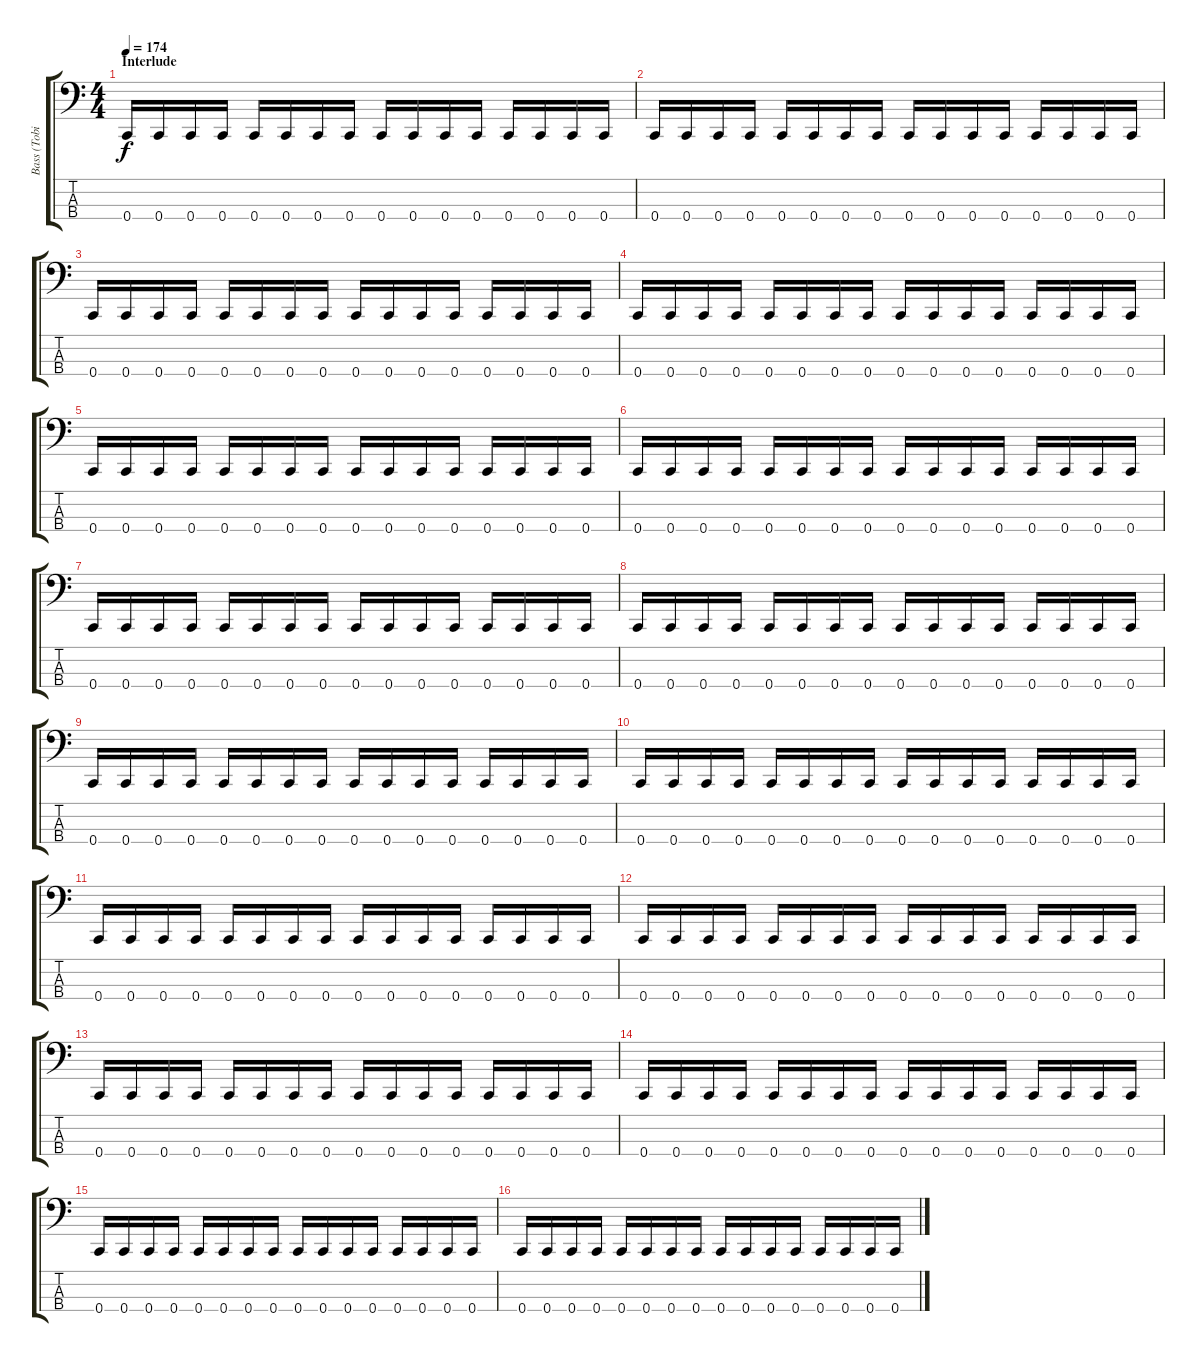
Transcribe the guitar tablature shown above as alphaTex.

\track ("Bass (Tobi)" "Bass (Tobi") {instrument electricbassfinger}
\staff {score tabs}
\tuning (F2 C2 G1 C1) {hide}
\ts (4 4)
\section ("" "Interlude")
\tempo 174
\clef f4
\ks c
0.4.16{dy f} 0.4.16 0.4.16 0.4.16 0.4.16 0.4.16 0.4.16 0.4.16 0.4.16 0.4.16 0.4.16 0.4.16 0.4.16 0.4.16 0.4.16 0.4.16 |
0.4.16 0.4.16 0.4.16 0.4.16 0.4.16 0.4.16 0.4.16 0.4.16 0.4.16 0.4.16 0.4.16 0.4.16 0.4.16 0.4.16 0.4.16 0.4.16 |
0.4.16 0.4.16 0.4.16 0.4.16 0.4.16 0.4.16 0.4.16 0.4.16 0.4.16 0.4.16 0.4.16 0.4.16 0.4.16 0.4.16 0.4.16 0.4.16 |
0.4.16 0.4.16 0.4.16 0.4.16 0.4.16 0.4.16 0.4.16 0.4.16 0.4.16 0.4.16 0.4.16 0.4.16 0.4.16 0.4.16 0.4.16 0.4.16 |
0.4.16 0.4.16 0.4.16 0.4.16 0.4.16 0.4.16 0.4.16 0.4.16 0.4.16 0.4.16 0.4.16 0.4.16 0.4.16 0.4.16 0.4.16 0.4.16 |
0.4.16 0.4.16 0.4.16 0.4.16 0.4.16 0.4.16 0.4.16 0.4.16 0.4.16 0.4.16 0.4.16 0.4.16 0.4.16 0.4.16 0.4.16 0.4.16 |
0.4.16 0.4.16 0.4.16 0.4.16 0.4.16 0.4.16 0.4.16 0.4.16 0.4.16 0.4.16 0.4.16 0.4.16 0.4.16 0.4.16 0.4.16 0.4.16 |
0.4.16 0.4.16 0.4.16 0.4.16 0.4.16 0.4.16 0.4.16 0.4.16 0.4.16 0.4.16 0.4.16 0.4.16 0.4.16 0.4.16 0.4.16 0.4.16 |
0.4.16 0.4.16 0.4.16 0.4.16 0.4.16 0.4.16 0.4.16 0.4.16 0.4.16 0.4.16 0.4.16 0.4.16 0.4.16 0.4.16 0.4.16 0.4.16 |
0.4.16 0.4.16 0.4.16 0.4.16 0.4.16 0.4.16 0.4.16 0.4.16 0.4.16 0.4.16 0.4.16 0.4.16 0.4.16 0.4.16 0.4.16 0.4.16 |
0.4.16 0.4.16 0.4.16 0.4.16 0.4.16 0.4.16 0.4.16 0.4.16 0.4.16 0.4.16 0.4.16 0.4.16 0.4.16 0.4.16 0.4.16 0.4.16 |
0.4.16 0.4.16 0.4.16 0.4.16 0.4.16 0.4.16 0.4.16 0.4.16 0.4.16 0.4.16 0.4.16 0.4.16 0.4.16 0.4.16 0.4.16 0.4.16 |
0.4.16 0.4.16 0.4.16 0.4.16 0.4.16 0.4.16 0.4.16 0.4.16 0.4.16 0.4.16 0.4.16 0.4.16 0.4.16 0.4.16 0.4.16 0.4.16 |
0.4.16 0.4.16 0.4.16 0.4.16 0.4.16 0.4.16 0.4.16 0.4.16 0.4.16 0.4.16 0.4.16 0.4.16 0.4.16 0.4.16 0.4.16 0.4.16 |
0.4.16 0.4.16 0.4.16 0.4.16 0.4.16 0.4.16 0.4.16 0.4.16 0.4.16 0.4.16 0.4.16 0.4.16 0.4.16 0.4.16 0.4.16 0.4.16 |
0.4.16 0.4.16 0.4.16 0.4.16 0.4.16 0.4.16 0.4.16 0.4.16 0.4.16 0.4.16 0.4.16 0.4.16 0.4.16 0.4.16 0.4.16 0.4.16
